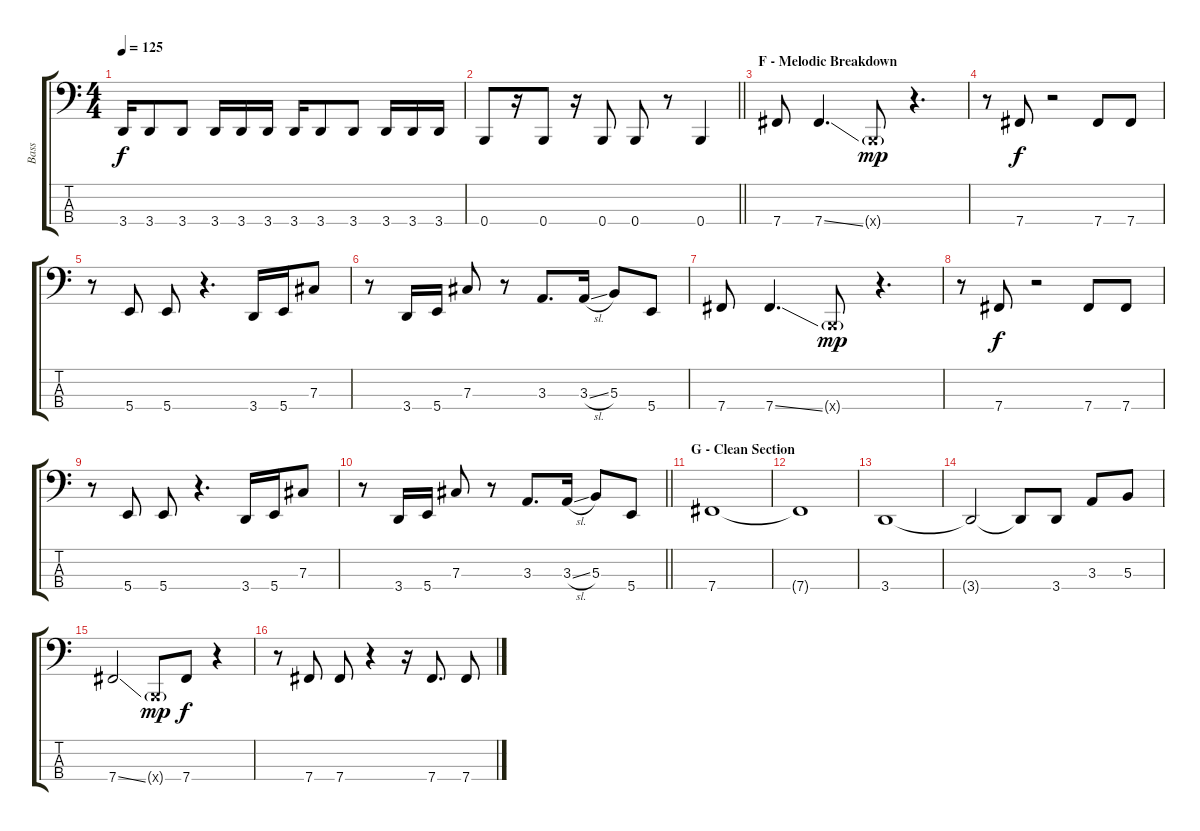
\track ("Bass" "Bass") {instrument electricbassfinger}
\staff {score tabs}
\tuning (E2 B1 Gb1 B0) {hide}
\ts (4 4)
\tempo 125
\clef f4
\ks c
3.4.16{dy f} 3.4.8 3.4.8 3.4.16 3.4.16 3.4.16 3.4.16 3.4.8 3.4.8 3.4.16 3.4.16 3.4.16 |
\barLineRight lightlight
0.4.8 r.16 0.4.8 r.16 0.4.8 0.4.8 r.8 0.4.4 |
\section ("" "F - Melodic Breakdown")
7.4.8 7.4{ss}.4{d} 0.4{g x}.8{dy mp} r.4{d} |
r.8 7.4.8{dy f} r.2 7.4.8 7.4.8 |
r.8 5.4.8 5.4.8 r.4{d} 3.4.16 5.4.16 7.3.8 |
r.8 3.4.16 5.4.16 7.3.8 r.8 3.3.8{d} 3.3{sl}.16 5.3.8 5.4.8 |
7.4.8 7.4{ss}.4{d} 0.4{g x}.8{dy mp} r.4{d} |
r.8 7.4.8{dy f} r.2 7.4.8 7.4.8 |
r.8 5.4.8 5.4.8 r.4{d} 3.4.16 5.4.16 7.3.8 |
\barLineRight lightlight
r.8 3.4.16 5.4.16 7.3.8 r.8 3.3.8{d} 3.3{sl}.16 5.3.8 5.4.8 |
\section ("" "G - Clean Section")
7.4.1 |
7.4{t}.1 |
3.4.1 |
3.4{t}.2 3.4{t}.8 3.4.8 3.3.8 5.3.8 |
7.4{ss}.2 0.4{g x}.8{dy mp} 7.4.8{dy f} r.4 |
r.8 7.4.8 7.4.8 r.4 r.16 7.4.8{d} 7.4.8
